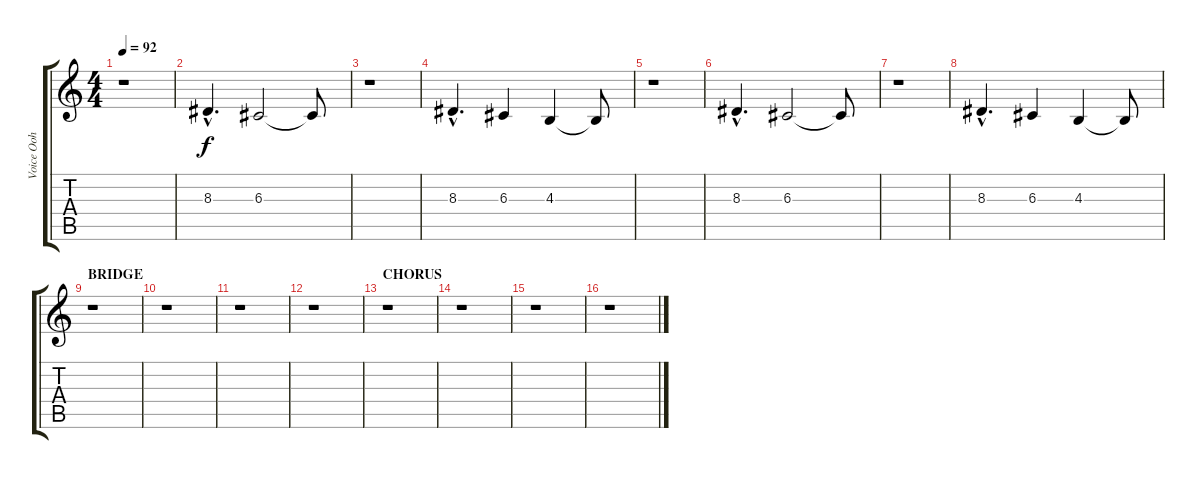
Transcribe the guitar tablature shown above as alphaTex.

\track ("Voice Ooh 2" "Voice Ooh ") {instrument lead6voice}
\staff {score tabs}
\tuning (E4 B3 G3 D3 A2 E2) {hide}
\ts (4 4)
\tempo 92
\clef g2
\ks c
r.1{dy f} |
8.3{hac}.4{d} 6.3.2 6.3{t}.8 |
r.1 |
8.3{hac}.4{d} 6.3.4 4.3.4 4.3{t}.8 |
r.1 |
8.3{hac}.4{d} 6.3.2 6.3{t}.8 |
r.1 |
8.3{hac}.4{d} 6.3.4 4.3.4 4.3{t}.8 |
\section ("" "BRIDGE")
r.1 |
r.1 |
r.1 |
r.1 |
\section ("" "CHORUS")
r.1 |
r.1 |
r.1 |
r.1
